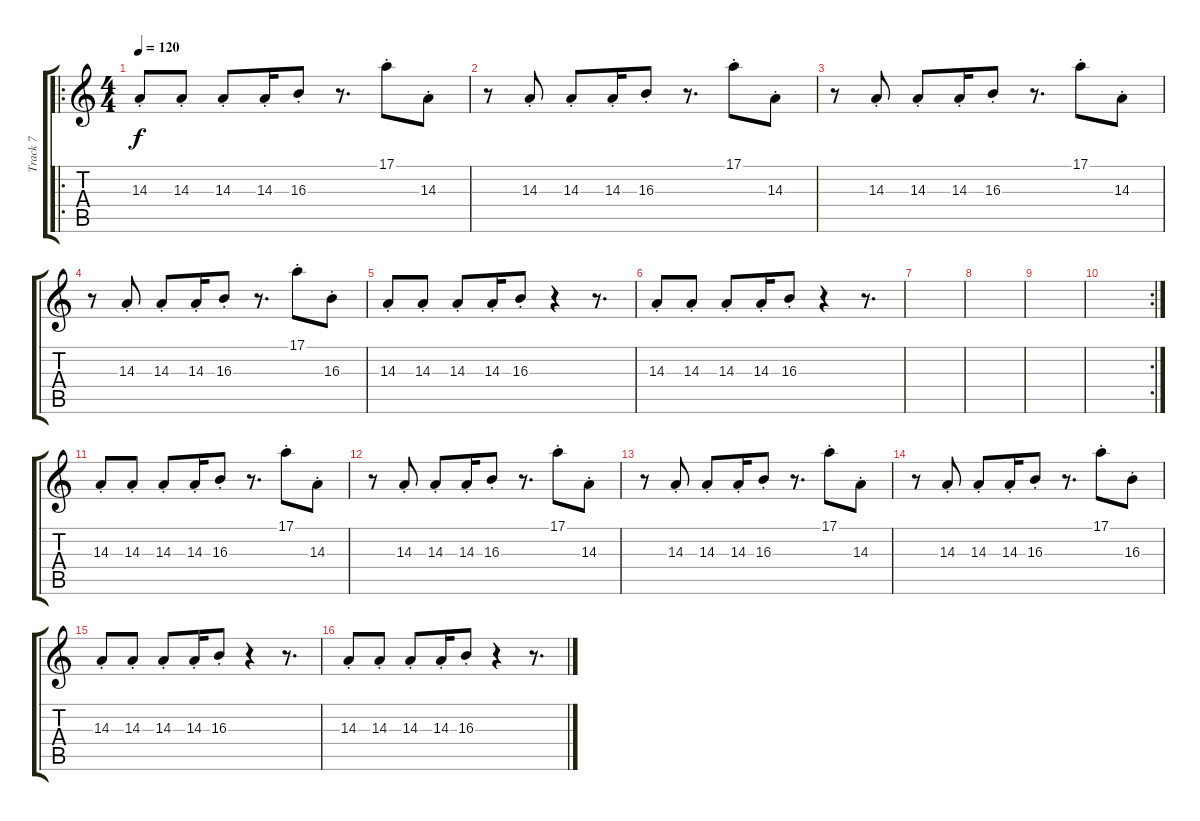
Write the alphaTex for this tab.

\track ("Track 7" "Track 7") {instrument lead2sawtooth}
\staff {score tabs}
\tuning (E4 B3 G3 D3 A2 E2) {hide}
\ro
\ts (4 4)
\tempo 120
\clef g2
\ks c
14.3{st}.8{dy f} 14.3{st}.8 14.3{st}.8 14.3{st}.16 16.3{st}.8 r.8{d} 17.1{st}.8 14.3{st}.8 |
r.8 14.3{st}.8 14.3{st}.8 14.3{st}.16 16.3{st}.8 r.8{d} 17.1{st}.8 14.3{st}.8 |
r.8 14.3{st}.8 14.3{st}.8 14.3{st}.16 16.3{st}.8 r.8{d} 17.1{st}.8 14.3{st}.8 |
r.8 14.3{st}.8 14.3{st}.8 14.3{st}.16 16.3{st}.8 r.8{d} 17.1{st}.8 16.3{st}.8 |
14.3{st}.8 14.3{st}.8 14.3{st}.8 14.3{st}.16 16.3{st}.8 r.4 r.8{d} |
14.3{st}.8 14.3{st}.8 14.3{st}.8 14.3{st}.16 16.3{st}.8 r.4 r.8{d} |
|
|
|
\rc 2
|
14.3{st}.8 14.3{st}.8 14.3{st}.8 14.3{st}.16 16.3{st}.8 r.8{d} 17.1{st}.8 14.3{st}.8 |
r.8 14.3{st}.8 14.3{st}.8 14.3{st}.16 16.3{st}.8 r.8{d} 17.1{st}.8 14.3{st}.8 |
r.8 14.3{st}.8 14.3{st}.8 14.3{st}.16 16.3{st}.8 r.8{d} 17.1{st}.8 14.3{st}.8 |
r.8 14.3{st}.8 14.3{st}.8 14.3{st}.16 16.3{st}.8 r.8{d} 17.1{st}.8 16.3{st}.8 |
14.3{st}.8 14.3{st}.8 14.3{st}.8 14.3{st}.16 16.3{st}.8 r.4 r.8{d} |
14.3{st}.8 14.3{st}.8 14.3{st}.8 14.3{st}.16 16.3{st}.8 r.4 r.8{d}
